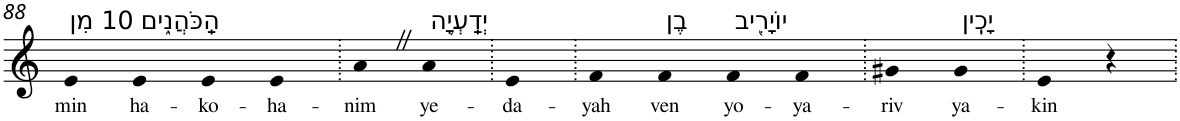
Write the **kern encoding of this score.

**kern	**text
*part1	*part1
*staff1	*staff1
*I"Piano	*
*I'Pno	*
!!LO:PB:g=z
*clefG2	*
*k[]	*
=88	=88
!LO:TX:a:t=10 מִן	!
!	!LO:LY:b
4e	min
!LO:TX:a:t=הַֽכֹּהֲנִ֑ים	!
!	!LO:LY:b
4e	ha-
!	!LO:LY:b
4e	-ko-
!	!LO:LY:b
4e	-ha-
=89.	=89.
!	!LO:LY:b
4aZ	-nim
!LO:TX:a:t=יְדַֽעְיָ֥ה	!
!	!LO:LY:b
4a	ye-
=90.	=90.
!	!LO:LY:b
4e	-da-
=91.	=91.
!	!LO:LY:b
4f	-yah
!LO:TX:a:t=בֶן	!
!	!LO:LY:b
4f	ven
!LO:TX:a:t=יוֹיָרִ֖יב	!
!	!LO:LY:b
4f	yo-
!	!LO:LY:b
4f	-ya-
=92.	=92.
!	!LO:LY:b
4g#X	-riv
!LO:TX:a:t=יָכִֽין	!
!	!LO:LY:b
4g#	ya-
=93.	=93.
!	!LO:LY:b
4e	-kin
4r	.
=.	=.
*-	*-
